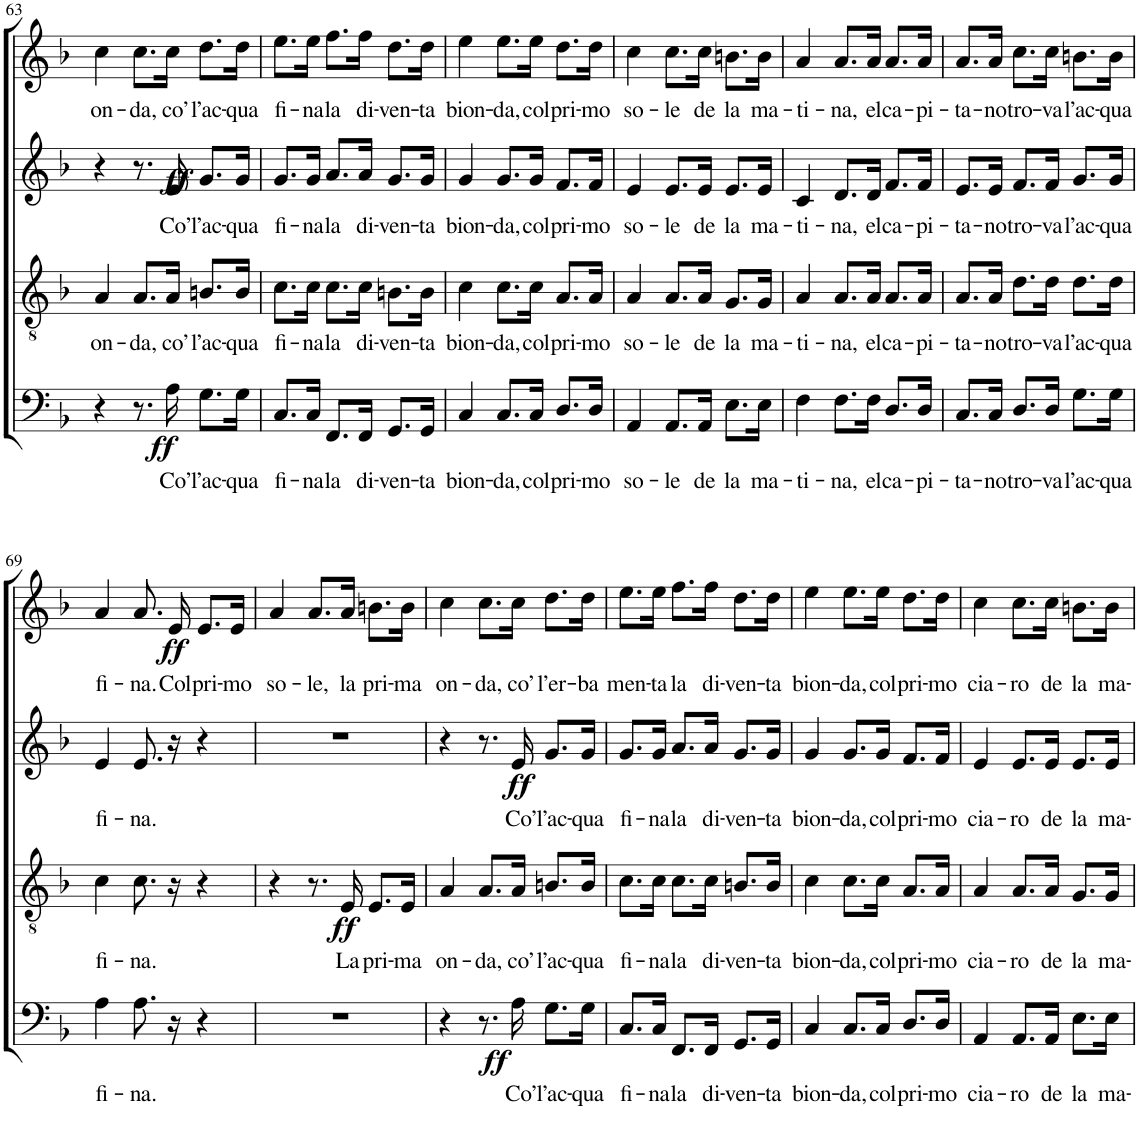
**kern	**text	**dynam	**kern	**text	**dynam	**kern	**text	**dynam	**kern	**text	**dynam
*part4	*part4	*part4	*part3	*part3	*part3	*part2	*part2	*part2	*part1	*part1	*part1
*staff4	*staff4	*staff4	*staff3	*staff3	*staff3	*staff2	*staff2	*staff2	*staff1	*staff1	*staff1
*I"Bassi	*	*	*I"Tenori	*	*	*I"Contralti	*	*	*I"Soprani	*	*
!!LO:PB:g=z
*clefF4	*	*	*clefGv2	*	*	*clefG2	*	*	*clefG2	*	*
*	*	*	*	*	*	*	*	*	*Trd1c2	*	*
*k[b-]	*	*	*k[b-]	*	*	*k[b-]	*	*	*k[b-]	*	*
*F:	*	*	*F:	*	*	*F:	*	*	*F:	*	*
*M3/4	*	*	*M3/4	*	*	*M3/4	*	*	*M3/4	*	*
=63	=63	=63	=63	=63	=63	=63	=63	=63	=63	=63	=63
!	!	!	!	!LO:LY:b	!	!	!	!	!	!LO:LY:b	!
4r	.	.	4A/	on-	.	4r	.	.	4cc\	on-	.
!	!	!	!	!LO:LY:b	!	!	!	!	!	!LO:LY:b	!
8.r	.	.	8.A/L	-da,	.	8.r	.	.	8.cc\L	-da,	.
!	!LO:LY:b	!LO:DY:b	!	!LO:LY:b	!	!	!LO:LY:b	!LO:DY:b	!	!LO:LY:b	!
16A\	Co’	ff	16A/Jk	co’	.	16e/	Co’	ff	16cc\Jk	co’	.
!	!LO:LY:b	!	!	!LO:LY:b	!	!	!LO:LY:b	!	!	!LO:LY:b	!
8.G\L	l’ac-	.	8.Bn/L	l’ac-	.	8.g/L	l’ac-	.	8.dd\L	l’ac-	.
!	!LO:LY:b	!	!	!LO:LY:b	!	!	!LO:LY:b	!	!	!LO:LY:b	!
16G\Jk	-qua	.	16B/Jk	-qua	.	16g/Jk	-qua	.	16dd\Jk	-qua	.
=64	=64	=64	=64	=64	=64	=64	=64	=64	=64	=64	=64
!	!LO:LY:b	!	!	!LO:LY:b	!	!	!LO:LY:b	!	!	!LO:LY:b	!
8.C/L	fi-	.	8.c\L	fi-	.	8.g/L	fi-	.	8.ee\L	fi-	.
!	!LO:LY:b	!	!	!LO:LY:b	!	!	!LO:LY:b	!	!	!LO:LY:b	!
16C/Jk	-na	.	16c\Jk	-na	.	16g/Jk	-na	.	16ee\Jk	-na	.
!	!LO:LY:b	!	!	!LO:LY:b	!	!	!LO:LY:b	!	!	!LO:LY:b	!
8.FF/L	la	.	8.c\L	la	.	8.a/L	la	.	8.ff\L	la	.
!	!LO:LY:b	!	!	!LO:LY:b	!	!	!LO:LY:b	!	!	!LO:LY:b	!
16FF/Jk	di-	.	16c\Jk	di-	.	16a/Jk	di-	.	16ff\Jk	di-	.
!	!LO:LY:b	!	!	!LO:LY:b	!	!	!LO:LY:b	!	!	!LO:LY:b	!
8.GG/L	-ven-	.	8.Bn\L	-ven-	.	8.g/L	-ven-	.	8.dd\L	-ven-	.
!	!LO:LY:b	!	!	!LO:LY:b	!	!	!LO:LY:b	!	!	!LO:LY:b	!
16GG/Jk	-ta	.	16B\Jk	-ta	.	16g/Jk	-ta	.	16dd\Jk	-ta	.
=65	=65	=65	=65	=65	=65	=65	=65	=65	=65	=65	=65
!	!LO:LY:b	!	!	!LO:LY:b	!	!	!LO:LY:b	!	!	!LO:LY:b	!
4C/	bion-	.	4c\	bion-	.	4g/	bion-	.	4ee\	bion-	.
!	!LO:LY:b	!	!	!LO:LY:b	!	!	!LO:LY:b	!	!	!LO:LY:b	!
8.C/L	-da,	.	8.c\L	-da,	.	8.g/L	-da,	.	8.ee\L	-da,	.
!	!LO:LY:b	!	!	!LO:LY:b	!	!	!LO:LY:b	!	!	!LO:LY:b	!
16C/Jk	col	.	16c\Jk	col	.	16g/Jk	col	.	16ee\Jk	col	.
!	!LO:LY:b	!	!	!LO:LY:b	!	!	!LO:LY:b	!	!	!LO:LY:b	!
8.D/L	pri-	.	8.A/L	pri-	.	8.f/L	pri-	.	8.dd\L	pri-	.
!	!LO:LY:b	!	!	!LO:LY:b	!	!	!LO:LY:b	!	!	!LO:LY:b	!
16D/Jk	-mo	.	16A/Jk	-mo	.	16f/Jk	-mo	.	16dd\Jk	-mo	.
=66	=66	=66	=66	=66	=66	=66	=66	=66	=66	=66	=66
!	!LO:LY:b	!	!	!LO:LY:b	!	!	!LO:LY:b	!	!	!LO:LY:b	!
4AA/	so-	.	4A/	so-	.	4e/	so-	.	4cc\	so-	.
!	!LO:LY:b	!	!	!LO:LY:b	!	!	!LO:LY:b	!	!	!LO:LY:b	!
8.AA/L	-le	.	8.A/L	-le	.	8.e/L	-le	.	8.cc\L	-le	.
!	!LO:LY:b	!	!	!LO:LY:b	!	!	!LO:LY:b	!	!	!LO:LY:b	!
16AA/Jk	de	.	16A/Jk	de	.	16e/Jk	de	.	16cc\Jk	de	.
!	!LO:LY:b	!	!	!LO:LY:b	!	!	!LO:LY:b	!	!	!LO:LY:b	!
8.E\L	la	.	8.G/L	la	.	8.e/L	la	.	8.bn\L	la	.
!	!LO:LY:b	!	!	!LO:LY:b	!	!	!LO:LY:b	!	!	!LO:LY:b	!
16E\Jk	ma-	.	16G/Jk	ma-	.	16e/Jk	ma-	.	16b\Jk	ma-	.
=67	=67	=67	=67	=67	=67	=67	=67	=67	=67	=67	=67
!	!LO:LY:b	!	!	!LO:LY:b	!	!	!LO:LY:b	!	!	!LO:LY:b	!
4F\	-ti-	.	4A/	-ti-	.	4c/	-ti-	.	4a/	-ti-	.
!	!LO:LY:b	!	!	!LO:LY:b	!	!	!LO:LY:b	!	!	!LO:LY:b	!
8.F\L	-na,	.	8.A/L	-na,	.	8.d/L	-na,	.	8.a/L	-na,	.
!	!LO:LY:b	!	!	!LO:LY:b	!	!	!LO:LY:b	!	!	!LO:LY:b	!
16F\Jk	el	.	16A/Jk	el	.	16d/Jk	el	.	16a/Jk	el	.
!	!LO:LY:b	!	!	!LO:LY:b	!	!	!LO:LY:b	!	!	!LO:LY:b	!
8.D/L	ca-	.	8.A/L	ca-	.	8.f/L	ca-	.	8.a/L	ca-	.
!	!LO:LY:b	!	!	!LO:LY:b	!	!	!LO:LY:b	!	!	!LO:LY:b	!
16D/Jk	-pi-	.	16A/Jk	-pi-	.	16f/Jk	-pi-	.	16a/Jk	-pi-	.
=68	=68	=68	=68	=68	=68	=68	=68	=68	=68	=68	=68
!	!LO:LY:b	!	!	!LO:LY:b	!	!	!LO:LY:b	!	!	!LO:LY:b	!
8.C/L	-ta-	.	8.A/L	-ta-	.	8.e/L	-ta-	.	8.a/L	-ta-	.
!	!LO:LY:b	!	!	!LO:LY:b	!	!	!LO:LY:b	!	!	!LO:LY:b	!
16C/Jk	-no	.	16A/Jk	-no	.	16e/Jk	-no	.	16a/Jk	-no	.
!	!LO:LY:b	!	!	!LO:LY:b	!	!	!LO:LY:b	!	!	!LO:LY:b	!
8.D/L	tro-	.	8.d\L	tro-	.	8.f/L	tro-	.	8.cc\L	tro-	.
!	!LO:LY:b	!	!	!LO:LY:b	!	!	!LO:LY:b	!	!	!LO:LY:b	!
16D/Jk	-va	.	16d\Jk	-va	.	16f/Jk	-va	.	16cc\Jk	-va	.
!	!LO:LY:b	!	!	!LO:LY:b	!	!	!LO:LY:b	!	!	!LO:LY:b	!
8.G\L	l’ac-	.	8.d\L	l’ac-	.	8.g/L	l’ac-	.	8.bn\L	l’ac-	.
!	!LO:LY:b	!	!	!LO:LY:b	!	!	!LO:LY:b	!	!	!LO:LY:b	!
16G\Jk	-qua	.	16d\Jk	-qua	.	16g/Jk	-qua	.	16b\Jk	-qua	.
!!LO:LB:g=z
=69	=69	=69	=69	=69	=69	=69	=69	=69	=69	=69	=69
!	!LO:LY:b	!	!	!LO:LY:b	!	!	!LO:LY:b	!	!	!LO:LY:b	!
4A\	fi-	.	4c\	fi-	.	4e/	fi-	.	4a/	fi-	.
!	!LO:LY:b	!	!	!LO:LY:b	!	!	!LO:LY:b	!	!	!LO:LY:b	!
8.A\	-na.	.	8.c\	-na.	.	8.e/	-na.	.	8.a/	-na.	.
!	!	!	!	!	!	!	!	!	!	!LO:LY:b	!LO:DY:b
16r	.	.	16r	.	.	16r	.	.	16e/	Col	ff
!	!	!	!	!	!	!	!	!	!	!LO:LY:b	!
4r	.	.	4r	.	.	4r	.	.	8.e/L	pri-	.
!	!	!	!	!	!	!	!	!	!	!LO:LY:b	!
.	.	.	.	.	.	.	.	.	16e/Jk	-mo	.
=70	=70	=70	=70	=70	=70	=70	=70	=70	=70	=70	=70
!	!	!	!	!	!	!	!	!	!	!LO:LY:b	!
2.r	.	.	4r	.	.	2.r	.	.	4a/	so-	.
!	!	!	!	!	!	!	!	!	!	!LO:LY:b	!
.	.	.	8.r	.	.	.	.	.	8.a/L	-le,	.
!	!	!	!	!LO:LY:b	!LO:DY:b	!	!	!	!	!LO:LY:b	!
.	.	.	16E/	La	ff	.	.	.	16a/Jk	la	.
!	!	!	!	!LO:LY:b	!	!	!	!	!	!LO:LY:b	!
.	.	.	8.E/L	pri-	.	.	.	.	8.bn\L	pri-	.
!	!	!	!	!LO:LY:b	!	!	!	!	!	!LO:LY:b	!
.	.	.	16E/Jk	-ma	.	.	.	.	16b\Jk	-ma	.
=71	=71	=71	=71	=71	=71	=71	=71	=71	=71	=71	=71
!	!	!	!	!LO:LY:b	!	!	!	!	!	!LO:LY:b	!
4r	.	.	4A/	on-	.	4r	.	.	4cc\	on-	.
!	!	!	!	!LO:LY:b	!	!	!	!	!	!LO:LY:b	!
8.r	.	.	8.A/L	-da,	.	8.r	.	.	8.cc\L	-da,	.
!	!LO:LY:b	!LO:DY:b	!	!LO:LY:b	!	!	!LO:LY:b	!LO:DY:b	!	!LO:LY:b	!
16A\	Co’	ff	16A/Jk	co’	.	16e/	Co’	ff	16cc\Jk	co’	.
!	!LO:LY:b	!	!	!LO:LY:b	!	!	!LO:LY:b	!	!	!LO:LY:b	!
8.G\L	l’ac-	.	8.Bn/L	l’ac-	.	8.g/L	l’ac-	.	8.dd\L	l’er-	.
!	!LO:LY:b	!	!	!LO:LY:b	!	!	!LO:LY:b	!	!	!LO:LY:b	!
16G\Jk	-qua	.	16B/Jk	-qua	.	16g/Jk	-qua	.	16dd\Jk	-ba	.
=72	=72	=72	=72	=72	=72	=72	=72	=72	=72	=72	=72
!	!LO:LY:b	!	!	!LO:LY:b	!	!	!LO:LY:b	!	!	!LO:LY:b	!
8.C/L	fi-	.	8.c\L	fi-	.	8.g/L	fi-	.	8.ee\L	men-	.
!	!LO:LY:b	!	!	!LO:LY:b	!	!	!LO:LY:b	!	!	!LO:LY:b	!
16C/Jk	-na	.	16c\Jk	-na	.	16g/Jk	-na	.	16ee\Jk	-ta	.
!	!LO:LY:b	!	!	!LO:LY:b	!	!	!LO:LY:b	!	!	!LO:LY:b	!
8.FF/L	la	.	8.c\L	la	.	8.a/L	la	.	8.ff\L	la	.
!	!LO:LY:b	!	!	!LO:LY:b	!	!	!LO:LY:b	!	!	!LO:LY:b	!
16FF/Jk	di-	.	16c\Jk	di-	.	16a/Jk	di-	.	16ff\Jk	di-	.
!	!LO:LY:b	!	!	!LO:LY:b	!	!	!LO:LY:b	!	!	!LO:LY:b	!
8.GG/L	-ven-	.	8.Bn/L	-ven-	.	8.g/L	-ven-	.	8.dd\L	-ven-	.
!	!LO:LY:b	!	!	!LO:LY:b	!	!	!LO:LY:b	!	!	!LO:LY:b	!
16GG/Jk	-ta	.	16B/Jk	-ta	.	16g/Jk	-ta	.	16dd\Jk	-ta	.
=73	=73	=73	=73	=73	=73	=73	=73	=73	=73	=73	=73
!	!LO:LY:b	!	!	!LO:LY:b	!	!	!LO:LY:b	!	!	!LO:LY:b	!
4C/	bion-	.	4c\	bion-	.	4g/	bion-	.	4ee\	bion-	.
!	!LO:LY:b	!	!	!LO:LY:b	!	!	!LO:LY:b	!	!	!LO:LY:b	!
8.C/L	-da,	.	8.c\L	-da,	.	8.g/L	-da,	.	8.ee\L	-da,	.
!	!LO:LY:b	!	!	!LO:LY:b	!	!	!LO:LY:b	!	!	!LO:LY:b	!
16C/Jk	col	.	16c\Jk	col	.	16g/Jk	col	.	16ee\Jk	col	.
!	!LO:LY:b	!	!	!LO:LY:b	!	!	!LO:LY:b	!	!	!LO:LY:b	!
8.D/L	pri-	.	8.A/L	pri-	.	8.f/L	pri-	.	8.dd\L	pri-	.
!	!LO:LY:b	!	!	!LO:LY:b	!	!	!LO:LY:b	!	!	!LO:LY:b	!
16D/Jk	-mo	.	16A/Jk	-mo	.	16f/Jk	-mo	.	16dd\Jk	-mo	.
=74	=74	=74	=74	=74	=74	=74	=74	=74	=74	=74	=74
!	!LO:LY:b	!	!	!LO:LY:b	!	!	!LO:LY:b	!	!	!LO:LY:b	!
4AA/	cia-	.	4A/	cia-	.	4e/	cia-	.	4cc\	cia-	.
!	!LO:LY:b	!	!	!LO:LY:b	!	!	!LO:LY:b	!	!	!LO:LY:b	!
8.AA/L	-ro	.	8.A/L	-ro	.	8.e/L	-ro	.	8.cc\L	-ro	.
!	!LO:LY:b	!	!	!LO:LY:b	!	!	!LO:LY:b	!	!	!LO:LY:b	!
16AA/Jk	de	.	16A/Jk	de	.	16e/Jk	de	.	16cc\Jk	de	.
!	!LO:LY:b	!	!	!LO:LY:b	!	!	!LO:LY:b	!	!	!LO:LY:b	!
8.E\L	la	.	8.G/L	la	.	8.e/L	la	.	8.bn\L	la	.
!	!LO:LY:b	!	!	!LO:LY:b	!	!	!LO:LY:b	!	!	!LO:LY:b	!
16E\Jk	ma-	.	16G/Jk	ma-	.	16e/Jk	ma-	.	16b\Jk	ma-	.
=	=	=	=	=	=	=	=	=	=	=	=
*-	*-	*-	*-	*-	*-	*-	*-	*-	*-	*-	*-
